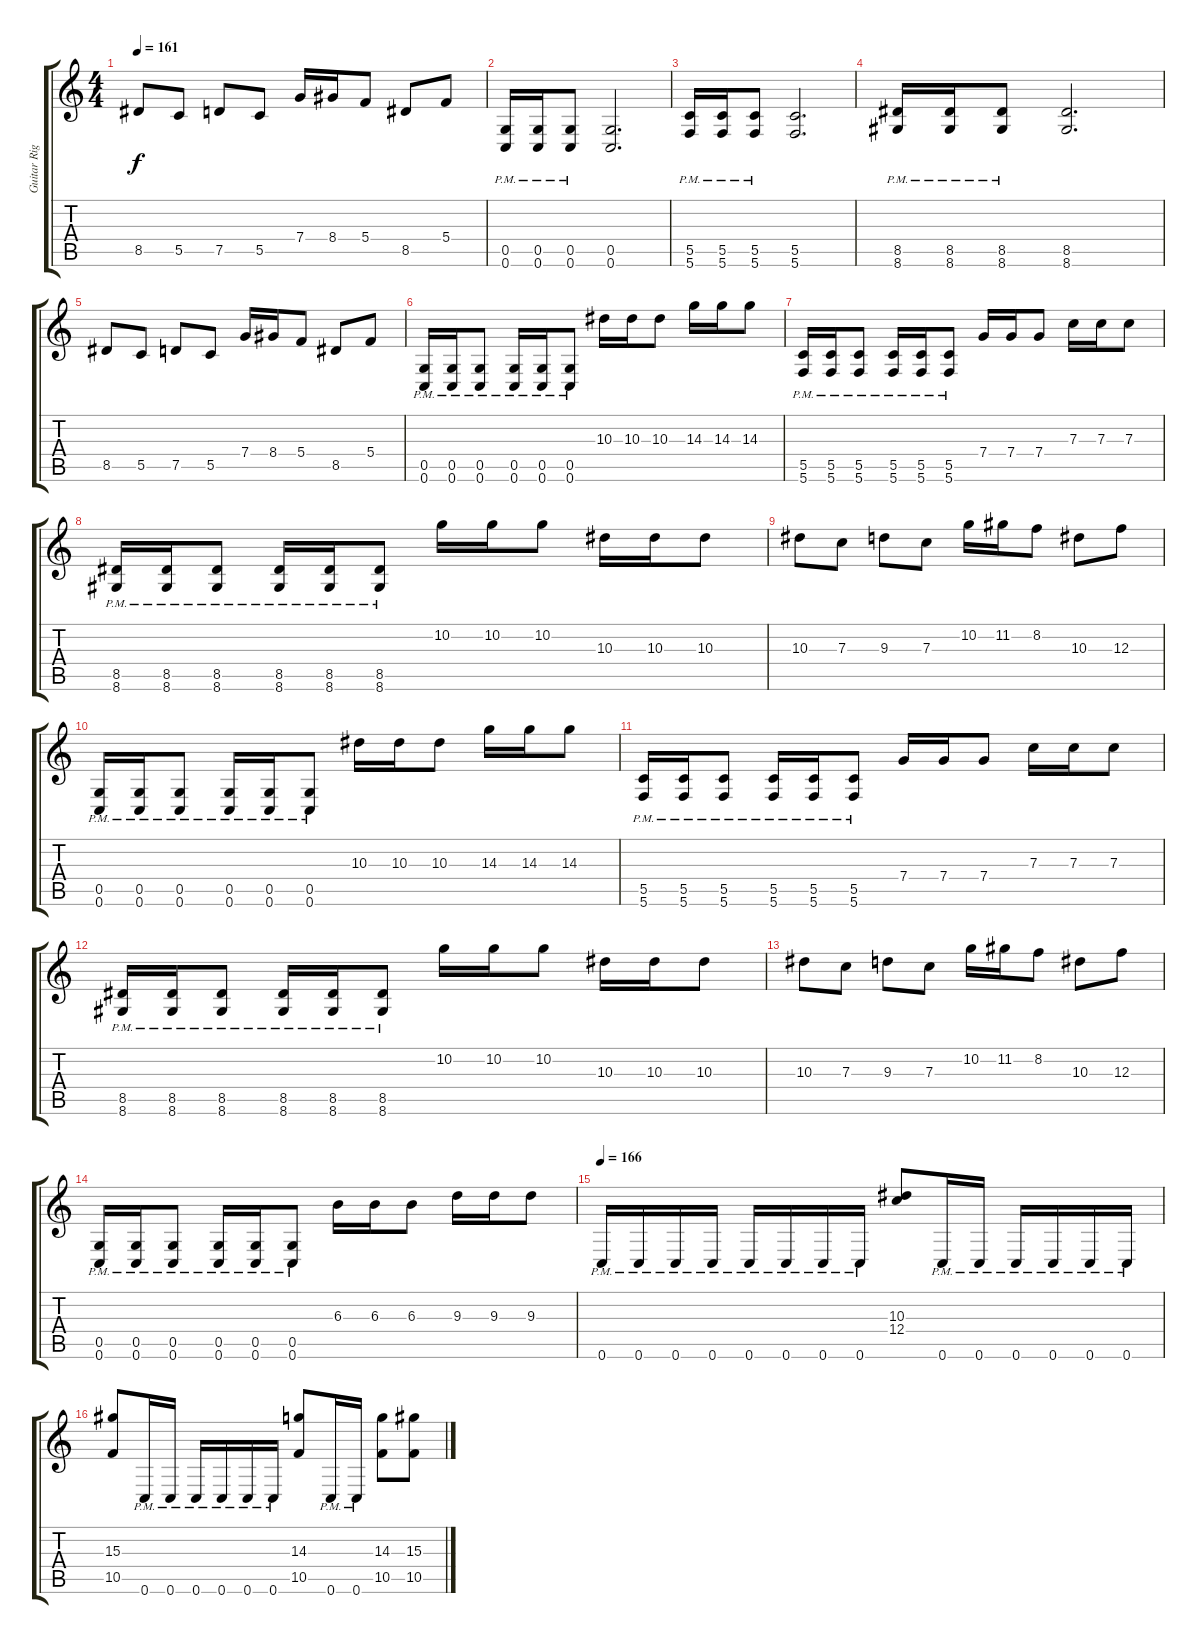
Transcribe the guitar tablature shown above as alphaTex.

\track ("Guitar Right" "Guitar Rig") {instrument overdrivenguitar}
\staff {score tabs}
\tuning (D4 A3 F3 C3 G2 C2) {hide}
\ts (4 4)
\tempo 161
\clef g2
\ks c
8.5.8{dy f} 5.5.8 7.5.8 5.5.8 7.4.16 8.4.16 5.4.8 8.5.8 5.4.8 |
(0.5{pm} 0.6{pm}).16 (0.5{pm} 0.6{pm}).16 (0.5{pm} 0.6{pm}).8 (0.5 0.6).2{d} |
(5.5{pm} 5.6{pm}).16 (5.5{pm} 5.6{pm}).16 (5.5{pm} 5.6{pm}).8 (5.5 5.6).2{d} |
(8.5{pm} 8.6{pm}).16 (8.5{pm} 8.6{pm}).16 (8.5{pm} 8.6{pm}).8 (8.5 8.6).2{d} |
8.5.8 5.5.8 7.5.8 5.5.8 7.4.16 8.4.16 5.4.8 8.5.8 5.4.8 |
(0.5{pm} 0.6{pm}).16 (0.5{pm} 0.6{pm}).16 (0.5{pm} 0.6{pm}).8 (0.5{pm} 0.6{pm}).16 (0.5{pm} 0.6{pm}).16 (0.5{pm} 0.6{pm}).8 10.3.16 10.3.16 10.3.8 14.3.16 14.3.16 14.3.8 |
(5.5{pm} 5.6{pm}).16 (5.5{pm} 5.6{pm}).16 (5.5{pm} 5.6{pm}).8 (5.5{pm} 5.6{pm}).16 (5.5{pm} 5.6{pm}).16 (5.5{pm} 5.6{pm}).8 7.4.16 7.4.16 7.4.8 7.3.16 7.3.16 7.3.8 |
(8.5{pm} 8.6{pm}).16 (8.5{pm} 8.6{pm}).16 (8.5{pm} 8.6{pm}).8 (8.5{pm} 8.6{pm}).16 (8.5{pm} 8.6{pm}).16 (8.5{pm} 8.6{pm}).8 10.2.16 10.2.16 10.2.8 10.3.16 10.3.16 10.3.8 |
10.3.8 7.3.8 9.3.8 7.3.8 10.2.16 11.2.16 8.2.8 10.3.8 12.3.8 |
(0.5{pm} 0.6{pm}).16 (0.5{pm} 0.6{pm}).16 (0.5{pm} 0.6{pm}).8 (0.5{pm} 0.6{pm}).16 (0.5{pm} 0.6{pm}).16 (0.5{pm} 0.6{pm}).8 10.3.16 10.3.16 10.3.8 14.3.16 14.3.16 14.3.8 |
(5.5{pm} 5.6{pm}).16 (5.5{pm} 5.6{pm}).16 (5.5{pm} 5.6{pm}).8 (5.5{pm} 5.6{pm}).16 (5.5{pm} 5.6{pm}).16 (5.5{pm} 5.6{pm}).8 7.4.16 7.4.16 7.4.8 7.3.16 7.3.16 7.3.8 |
(8.5{pm} 8.6{pm}).16 (8.5{pm} 8.6{pm}).16 (8.5{pm} 8.6{pm}).8 (8.5{pm} 8.6{pm}).16 (8.5{pm} 8.6{pm}).16 (8.5{pm} 8.6{pm}).8 10.2.16 10.2.16 10.2.8 10.3.16 10.3.16 10.3.8 |
10.3.8 7.3.8 9.3.8 7.3.8 10.2.16 11.2.16 8.2.8 10.3.8 12.3.8 |
(0.5{pm} 0.6{pm}).16 (0.5{pm} 0.6{pm}).16 (0.5{pm} 0.6{pm}).8 (0.5{pm} 0.6{pm}).16 (0.5{pm} 0.6{pm}).16 (0.5{pm} 0.6{pm}).8 6.3.16 6.3.16 6.3.8 9.3.16 9.3.16 9.3.8 |
\tempo 166
0.6{pm}.16 0.6{pm}.16 0.6{pm}.16 0.6{pm}.16 0.6{pm}.16 0.6{pm}.16 0.6{pm}.16 0.6{pm}.16 (10.3 12.4).8 0.6{pm}.16 0.6{pm}.16 0.6{pm}.16 0.6{pm}.16 0.6{pm}.16 0.6{pm}.16 |
(15.3 10.5).8 0.6{pm}.16 0.6{pm}.16 0.6{pm}.16 0.6{pm}.16 0.6{pm}.16 0.6{pm}.16 (14.3 10.5).8 0.6{pm}.16 0.6{pm}.16 (14.3 10.5).8 (15.3 10.5).8
